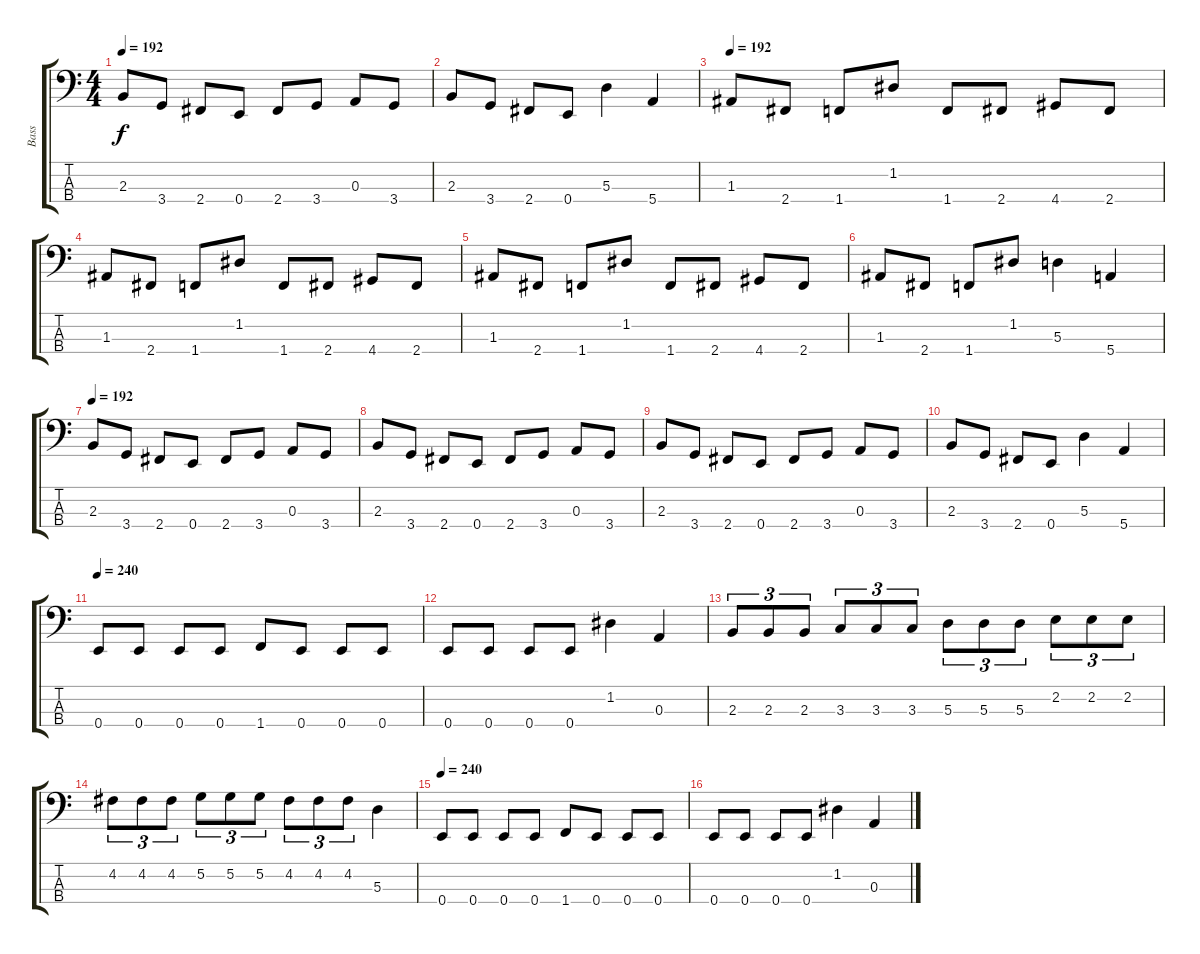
\track ("Bass" "Bass") {instrument electricbassfinger}
\staff {score tabs}
\tuning (G2 D2 A1 E1) {hide}
\ts (4 4)
\tempo 192
\clef f4
\ks c
2.3.8{dy f volume 12} 3.4.8 2.4.8 0.4.8 2.4.8 3.4.8 0.3.8 3.4.8 |
2.3.8 3.4.8 2.4.8 0.4.8 5.3.4 5.4.4 |
\tempo 192
1.3.8{volume 12} 2.4.8 1.4.8 1.2.8 1.4.8 2.4.8 4.4.8 2.4.8 |
1.3.8 2.4.8 1.4.8 1.2.8 1.4.8 2.4.8 4.4.8 2.4.8 |
1.3.8 2.4.8 1.4.8 1.2.8 1.4.8 2.4.8 4.4.8 2.4.8 |
1.3.8 2.4.8 1.4.8 1.2.8 5.3.4 5.4.4 |
\tempo 192
2.3.8{volume 12} 3.4.8 2.4.8 0.4.8 2.4.8 3.4.8 0.3.8 3.4.8 |
2.3.8{volume 12} 3.4.8 2.4.8 0.4.8 2.4.8 3.4.8 0.3.8 3.4.8 |
2.3.8{volume 12} 3.4.8 2.4.8 0.4.8 2.4.8 3.4.8 0.3.8 3.4.8 |
2.3.8 3.4.8 2.4.8 0.4.8 5.3.4 5.4.4 |
\tempo 240
0.4.8 0.4.8 0.4.8 0.4.8 1.4.8 0.4.8 0.4.8 0.4.8 |
0.4.8 0.4.8 0.4.8 0.4.8 1.2.4 0.3.4 |
2.3.8{tu (3 2)} 2.3.8{tu (3 2)} 2.3.8{tu (3 2)} 3.3.8{tu (3 2)} 3.3.8{tu (3 2)} 3.3.8{tu (3 2)} 5.3.8{tu (3 2)} 5.3.8{tu (3 2)} 5.3.8{tu (3 2)} 2.2.8{tu (3 2)} 2.2.8{tu (3 2)} 2.2.8{tu (3 2)} |
4.2.8{tu (3 2)} 4.2.8{tu (3 2)} 4.2.8{tu (3 2)} 5.2.8{tu (3 2)} 5.2.8{tu (3 2)} 5.2.8{tu (3 2)} 4.2.8{tu (3 2)} 4.2.8{tu (3 2)} 4.2.8{tu (3 2)} 5.3.4 |
\tempo 240
0.4.8 0.4.8 0.4.8 0.4.8 1.4.8 0.4.8 0.4.8 0.4.8 |
0.4.8 0.4.8 0.4.8 0.4.8 1.2.4 0.3.4
